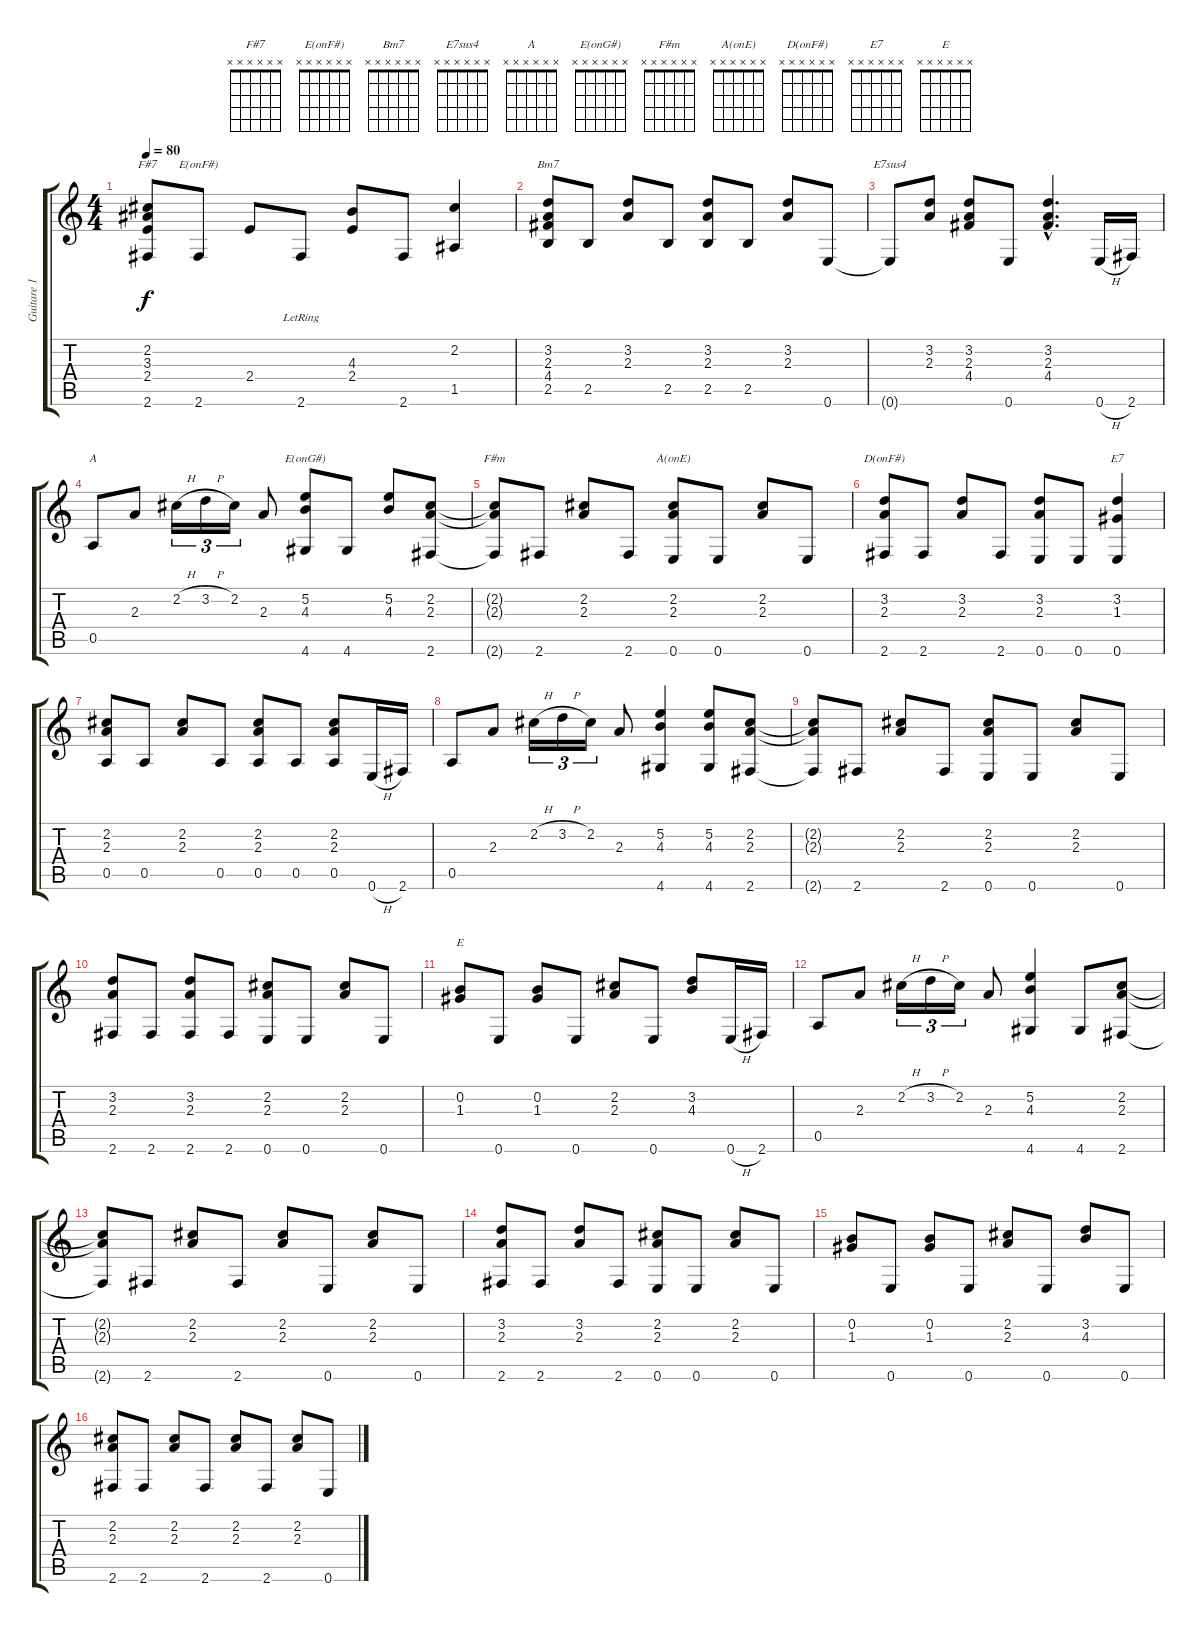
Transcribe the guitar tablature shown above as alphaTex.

\track ("Guitare 1" "Guitare 1") {instrument acousticguitarnylon}
\staff {score tabs}
\tuning (E4 B3 G3 D3 A2 E2) {hide}
\chord ("F#7" x x x x x x) {firstfret 0}
\chord ("E(onF#)" x x x x x x) {firstfret 0}
\chord ("Bm7" x x x x x x) {firstfret 0}
\chord ("E7sus4" x x x x x x) {firstfret 0}
\chord ("A" x x x x x x) {firstfret 0}
\chord ("E(onG#)" x x x x x x) {firstfret 0}
\chord ("F#m" x x x x x x) {firstfret 0}
\chord ("A(onE)" x x x x x x) {firstfret 0}
\chord ("D(onF#)" x x x x x x) {firstfret 0}
\chord ("E7" x x x x x x) {firstfret 0}
\chord ("E" x x x x x x) {firstfret 0}
\ts (4 4)
\tempo 80
\clef g2
\ks c
(2.2 3.3 2.4 2.6).8{ch "F#7" dy f} 2.6.8{ch "E(onF#)"} 2.4.8 2.6{lr}.8 (4.3 2.4).8 2.6.8 (2.2 1.5).4 |
(3.2 2.3 4.4 2.5).8{ch "Bm7"} 2.5.8 (3.2 2.3).8 2.5.8 (3.2 2.3 2.5).8 2.5.8 (3.2 2.3).8 0.6.8 |
0.6{t}.8{ch "E7sus4"} (3.2 2.3).8 (3.2 2.3 4.4).8 0.6.8 (3.2{hac} 2.3{hac} 4.4{hac}).4{d} 0.6{h}.16 2.6.16 |
0.5.8{ch "A"} 2.3.8 2.2{h}.16{tu (3 2)} 3.2{h}.16{tu (3 2)} 2.2.16{tu (3 2)} 2.3.8 (5.2 4.3 4.6).8{ch "E(onG#)"} 4.6.8 (5.2 4.3).8 (2.2 2.3 2.6).8 |
(2.2{t} 2.3{t} 2.6{t}).8{ch "F#m"} 2.6.8 (2.2 2.3).8 2.6.8 (2.2 2.3 0.6).8{ch "A(onE)"} 0.6.8 (2.2 2.3).8 0.6.8 |
(3.2 2.3 2.6).8{ch "D(onF#)"} 2.6.8 (3.2 2.3).8 2.6.8 (3.2 2.3 0.6).8 0.6.8 (3.2 1.3 0.6).4{ch "E7"} |
(2.2 2.3 0.5).8 0.5.8 (2.2 2.3).8 0.5.8 (2.2 2.3 0.5).8 0.5.8 (2.2 2.3 0.5).8 0.6{h}.16 2.6.16 |
0.5.8 2.3.8 2.2{h}.16{tu (3 2)} 3.2{h}.16{tu (3 2)} 2.2.16{tu (3 2)} 2.3.8 (5.2 4.3 4.6).4 (5.2 4.3 4.6).8 (2.2 2.3 2.6).8 |
(2.2{t} 2.3{t} 2.6{t}).8 2.6.8 (2.2 2.3).8 2.6.8 (2.2 2.3 0.6).8 0.6.8 (2.2 2.3).8 0.6.8 |
(3.2 2.3 2.6).8 2.6.8 (3.2 2.3 2.6).8 2.6.8 (2.2 2.3 0.6).8 0.6.8 (2.2 2.3).8 0.6.8 |
(0.2 1.3).8{ch "E"} 0.6.8 (0.2 1.3).8 0.6.8 (2.2 2.3).8 0.6.8 (3.2 4.3).8 0.6{h}.16 2.6.16 |
0.5.8 2.3.8 2.2{h}.16{tu (3 2)} 3.2{h}.16{tu (3 2)} 2.2.16{tu (3 2)} 2.3.8 (5.2 4.3 4.6).4 4.6.8 (2.2 2.3 2.6).8 |
(2.2{t} 2.3{t} 2.6{t}).8 2.6.8 (2.2 2.3).8 2.6.8 (2.2 2.3).8 0.6.8 (2.2 2.3).8 0.6.8 |
(3.2 2.3 2.6).8 2.6.8 (3.2 2.3).8 2.6.8 (2.2 2.3 0.6).8 0.6.8 (2.2 2.3).8 0.6.8 |
(0.2 1.3).8 0.6.8 (0.2 1.3).8 0.6.8 (2.2 2.3).8 0.6.8 (3.2 4.3).8 0.6.8 |
(2.2 2.3 2.6).8 2.6.8 (2.2 2.3).8 2.6.8 (2.2 2.3).8 2.6.8 (2.2 2.3).8 0.6.8
